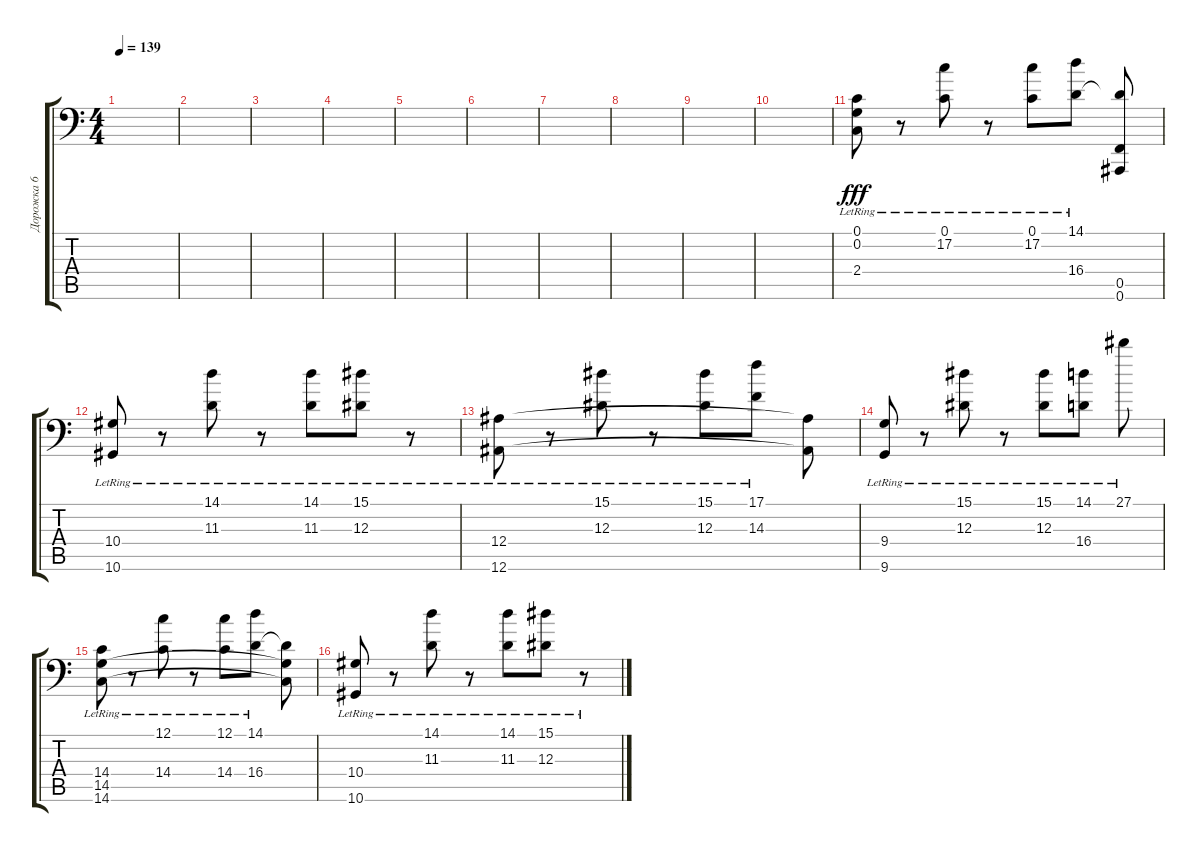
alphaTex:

\track ("Дорожка 6" "Дорожка 6") {solo instrument brightacousticpiano}
\staff {score tabs}
\tuning (C4 G3 Eb3 Bb2 F2 Bb1) {hide}
\ts (4 4)
\tempo 139
\clef f4
\ks c
|
|
|
|
|
|
|
|
|
|
(0.1{lr} 0.2{lr} 2.4{lr}).8{dy fff} r.8 (0.1{lr} 17.2{lr}).8 r.8 (0.1{lr} 17.2{lr}).8 (14.1{lr} 16.4{lr}).8 (16.4{t} 0.5 0.6).8 |
(10.4{lr} 10.6{lr}).8 r.8 (14.1{lr} 11.3{lr}).8 r.8 (14.1{lr} 11.3{lr}).8 (15.1{lr} 12.3{lr}).8 r.8 |
(12.4{lr} 12.6{lr}).8 r.8 (15.1{lr} 12.3{lr}).8 r.8 (15.1{lr} 12.3{lr}).8 (17.1{lr} 14.3{lr}).8 (12.4{t} 12.6{t}).8 |
(9.4{lr} 9.6{lr}).8 r.8 (15.1{lr} 12.3{lr}).8 r.8 (15.1{lr} 12.3{lr}).8 (14.1{lr} 16.4{lr}).8 27.1{lr}.8 |
(14.4{lr} 14.5{lr} 14.6{lr}).8 r.8 (12.1{lr} 14.4{lr}).8 r.8 (12.1{lr} 14.4{lr}).8 (14.1{lr} 16.4{lr}).8 (16.4{t} 14.5{t} 14.6{t}).8 |
(10.4{lr} 10.6{lr}).8 r.8 (14.1{lr} 11.3{lr}).8 r.8 (14.1{lr} 11.3{lr}).8 (15.1{lr} 12.3{lr}).8 r.8
